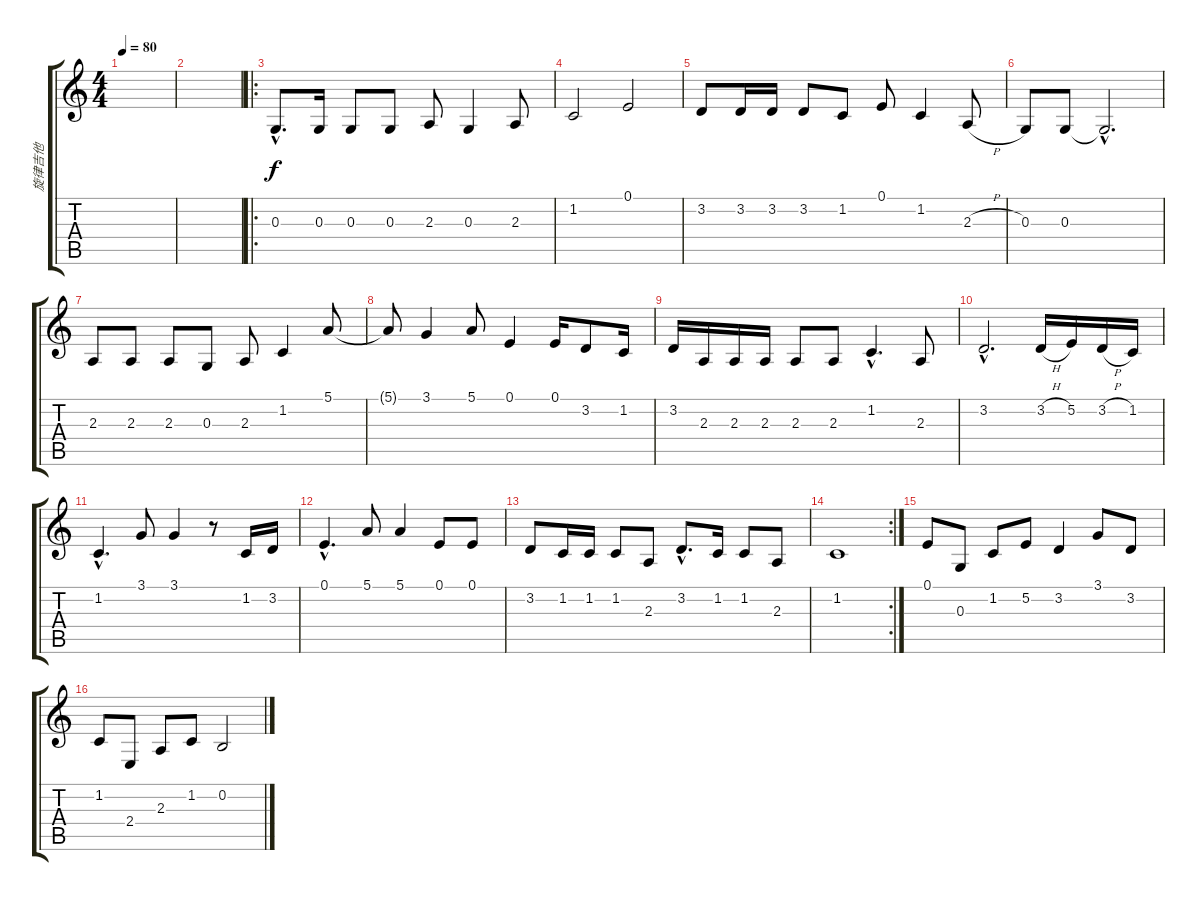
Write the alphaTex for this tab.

\track ("旋律吉他" "旋律吉他") {instrument altosax}
\staff {score tabs}
\tuning (E4 B3 G3 D3 A2 E2) {hide}
\ts (4 4)
\tempo 80
\clef g2
\ks c
|
|
\ro
0.3{hac}.8{d} 0.3.16 0.3.8 0.3.8 2.3.8 0.3.4 2.3.8 |
1.2.2 0.1.2 |
3.2.8 3.2.16 3.2.16 3.2.8 1.2.8 0.1.8 1.2.4 2.3{h}.8 |
0.3.8 0.3.8 0.3{hac t}.2{d} |
2.3.8 2.3.8 2.3.8 0.3.8 2.3.8 1.2.4 5.1.8 |
5.1{t}.8 3.1.4 5.1.8 0.1.4 0.1.16 3.2.8 1.2.16 |
3.2.16 2.3.16 2.3.16 2.3.16 2.3.8 2.3.8 1.2{hac}.4{d} 2.3.8 |
3.2{hac}.2{d} 3.2{h}.16 5.2.16 3.2{h}.16 1.2.16 |
1.2{hac}.4{d} 3.1.8 3.1.4 r.8 1.2.16 3.2.16 |
0.1{hac}.4{d} 5.1.8 5.1.4 0.1.8 0.1.8 |
3.2.8 1.2.16 1.2.16 1.2.8 2.3.8 3.2{hac}.8{d} 1.2.16 1.2.8 2.3.8 |
\rc 2
1.2.1 |
0.1.8 0.3.8 1.2.8 5.2.8 3.2.4 3.1.8 3.2.8 |
1.2.8 2.4.8 2.3.8 1.2.8 0.2.2
